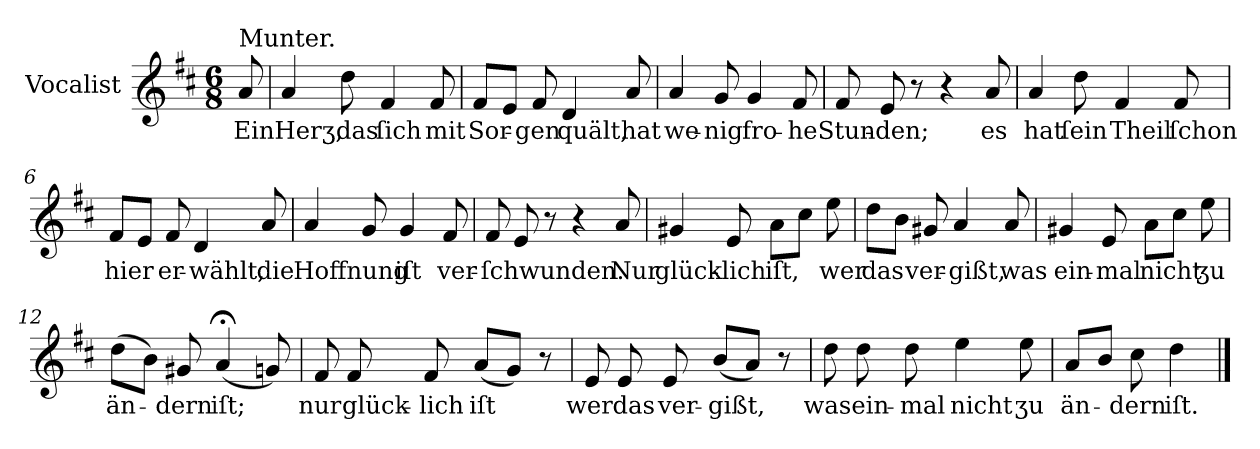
**kern	**text
*part1	*part1
*staff1	*staff1
*I"Vocalist	*
*clefG2	*
*k[f#c#]	*
*D:	*
*M6/8	*
=	=
!LO:TX:a:t=Munter.	!
8a	Ein
=1	=1
4a	Herʒ,
8dd	das
4f#	ſich
8f#	mit
=2	=2
8f#L	Sor-
8eJ	.
8f#	-gen
4d	quält,
8a	hat
=3	=3
4a	we-
8g	-nig
4g	fro-
8f#	-he
=4	=4
8f#	Stun-
8e	-den;
8r	.
4r	.
8a	es
=5	=5
4a	hat
8dd	ſein
4f#	Theil
8f#	ſchon
=6	=6
8f#L	hier
8eJ	.
8f#	er-
4d	-wählt,
8a	die
=7	=7
4a	Hoffnung
8g	.
4g	iſt
8f#	ver-
=8	=8
8f#	-ſchwunden.
8e	.
8r	.
4r	.
8a	Nur
=9	=9
4g#X	glück-
8e	-lich
8aL	iſt,
8cc#J	.
8ee	wer
=10	=10
8ddL	das
8bJ	.
8g#X	ver-
4a	-gißt,
8a	was
=11	=11
4g#X	ein-
8e	-mal
8aL	nicht
8cc#J	.
8ee	ʒu
=12	=12
(8ddL	än-
8bJ)	.
8g#X	-dern
(4a;<	iſt;
8gn)	.
=13	=13
8f#	nur
8f#	glück-
8f#	-lich
(8aL	iſt
8gJ)	.
8r	.
=14	=14
8e	wer
8e	das
8e	ver-
(8bL	-gißt,
8aJ)	.
8r	.
=15	=15
8dd	was
8dd	ein-
8dd	-mal
4ee	nicht
8ee	ʒu
=16	=16
8aL	än-
8bJ	.
8cc#	-dern
4dd	iſt.
==	==
*-	*-
